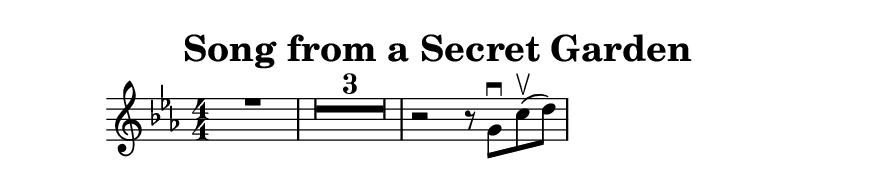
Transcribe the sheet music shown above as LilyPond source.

\version "2.18.2"

\header {
  title = "Song from a Secret Garden"
}

\paper {
    #(set-paper-size "a5")
}

global = {
    \time 4/4
}

\score {
  \new StaffGroup \relative a' \repeat volta 1 {
    \set Staff.keySignature = #`(((0 . 6) . ,FLAT)
                               ((0 . 9) . ,FLAT)
                               ((0 . 5) . ,FLAT)
                              )
    \compressFullBarRests
    \numericTimeSignature
    \override MultiMeasureRest.expand-limit = #2
    \override MultiMeasureRest.staff-position = #2

     R1 |
     R1*3 |
     r2 r8 g\downbow c\upbow(d) |
   
    }
}